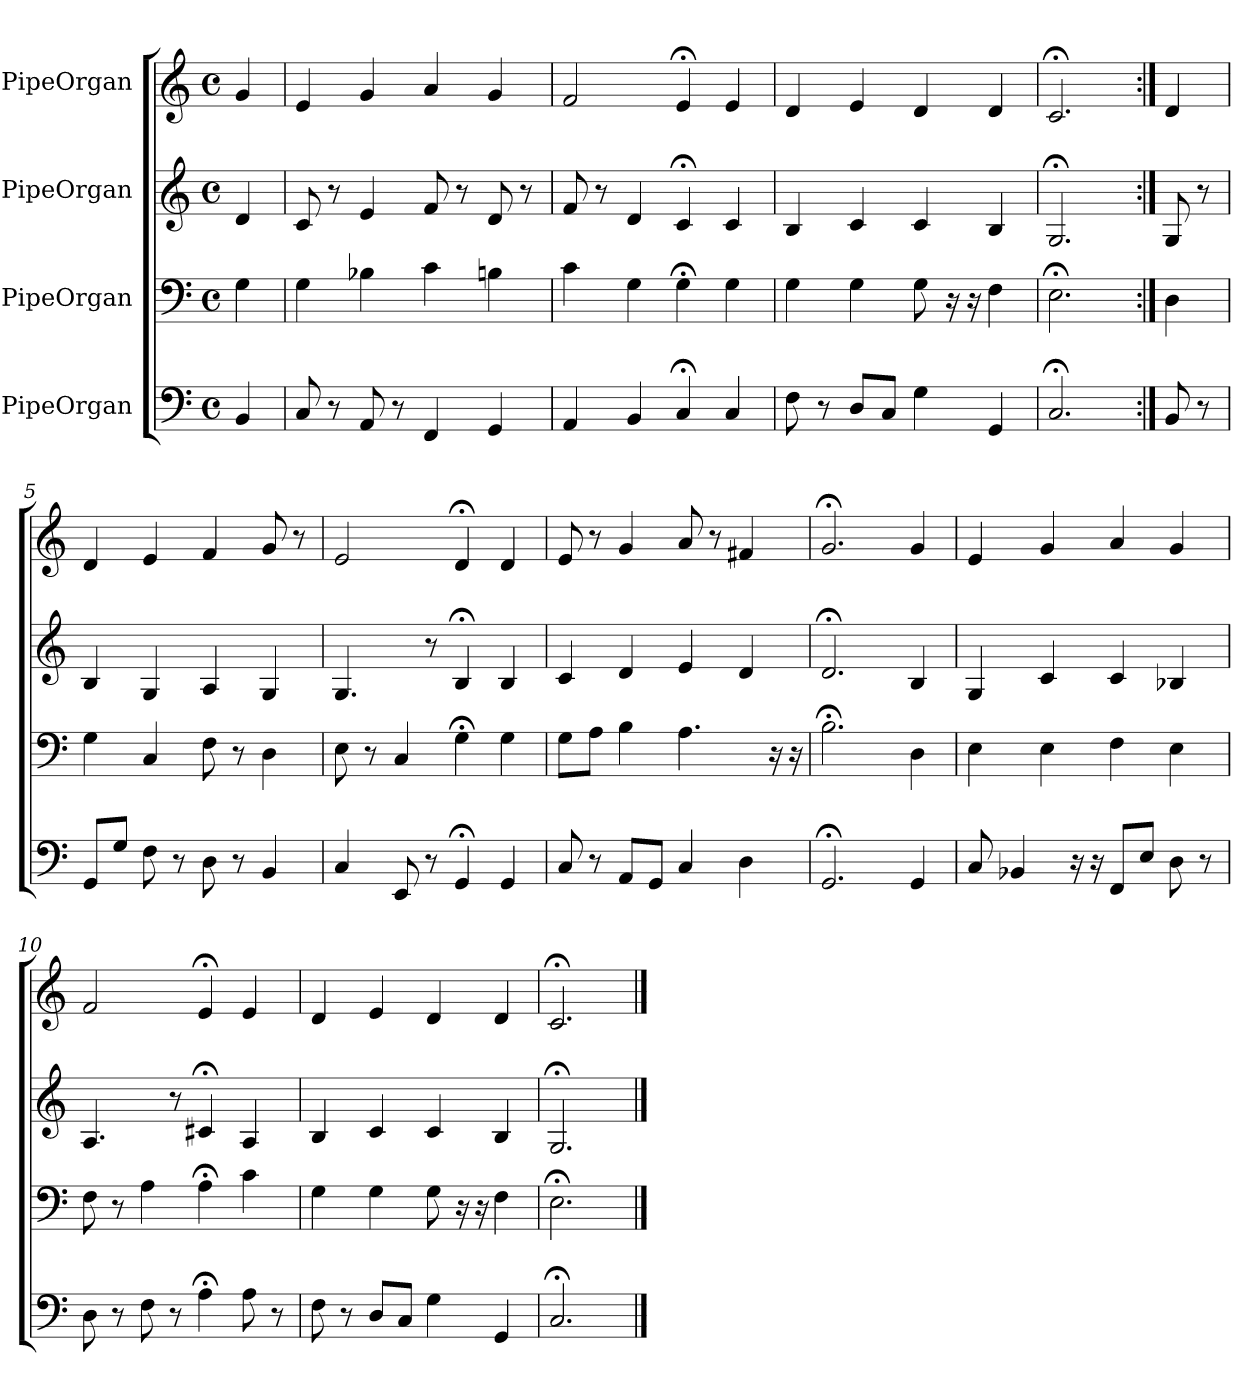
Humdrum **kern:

**kern	**kern	**kern	**kern
*part4	*part3	*part2	*part1
*staff4	*staff3	*staff2	*staff1
*I"PipeOrgan	*I"PipeOrgan	*I"PipeOrgan	*I"PipeOrgan
*clefF4	*clefF4	*clefG2	*clefG2
*k[]	*k[]	*k[]	*k[]
*C:	*C:	*C:	*C:
*M4/4	*M4/4	*M4/4	*M4/4
*met(c)	*met(c)	*met(c)	*met(c)
*MM60	*MM60	*MM60	*MM60
=	=	=	=
4BB	4G	4d	4g
=1	=1	=1	=1
8C	4G	8c	4e
8r	.	8r	.
8AA	4B-X	4e	4g
8r	.	.	.
4FF	4c	8f	4a
.	.	8r	.
4GG	4Bn	8d	4g
.	.	8r	.
=2	=2	=2	=2
4AA	4c	8f	2f
.	.	8r	.
4BB	4G	4d	.
4C;<	4G;<	4c;<	4e;<
4C	4G	4c	4e
=3	=3	=3	=3
8F	4G	4B	4d
8r	.	.	.
8D/L	4G	4c	4e
8C/J	.	.	.
4G	8G	4c	4d
.	16r	.	.
.	16r	.	.
4GG	4F	4B	4d
=4	=4	=4	=4
2.C;<	2.E;<	2.G;<	2.c;<
=:|!	=:|!	=:|!	=:|!
8BB	4D	8G	4d
8r	.	8r	.
=5	=5	=5	=5
8GG/L	4G	4B	4d
8G/J	.	.	.
8F	4C	4G	4e
8r	.	.	.
8D	8F	4A	4f
8r	8r	.	.
4BB	4D	4G	8g
.	.	.	8r
=6	=6	=6	=6
4C	8E	4.G	2e
.	8r	.	.
8EE	4C	.	.
8r	.	8r	.
4GG;<	4G;<	4B;<	4d;<
4GG	4G	4B	4d
=7	=7	=7	=7
8C	8G\L	4c	8e
8r	8A\J	.	8r
8AA/L	4B	4d	4g
8GG/J	.	.	.
4C	4.A	4e	8a
.	.	.	8r
4D	.	4d	4f#X
.	16r	.	.
.	16r	.	.
=8	=8	=8	=8
2.GG;<	2.B;<	2.d;<	2.g;<
4GG	4D	4B	4g
=9	=9	=9	=9
8C	4E	4G	4e
4BB-X	.	.	.
.	4E	4c	4g
16r	.	.	.
16r	.	.	.
8FF/L	4F	4c	4a
8E/J	.	.	.
8D	4E	4B-X	4g
8r	.	.	.
=10	=10	=10	=10
8D	8F	4.A	2f
8r	8r	.	.
8F	4A	.	.
8r	.	8r	.
4A;<	4A;<	4c#X;<	4e;<
8A	4c	4A	4e
8r	.	.	.
=11	=11	=11	=11
8F	4G	4B	4d
8r	.	.	.
8D/L	4G	4c	4e
8C/J	.	.	.
4G	8G	4c	4d
.	16r	.	.
.	16r	.	.
4GG	4F	4B	4d
=12	=12	=12	=12
2.C;<	2.E;<	2.G;<	2.c;<
==	==	==	==
*-	*-	*-	*-
